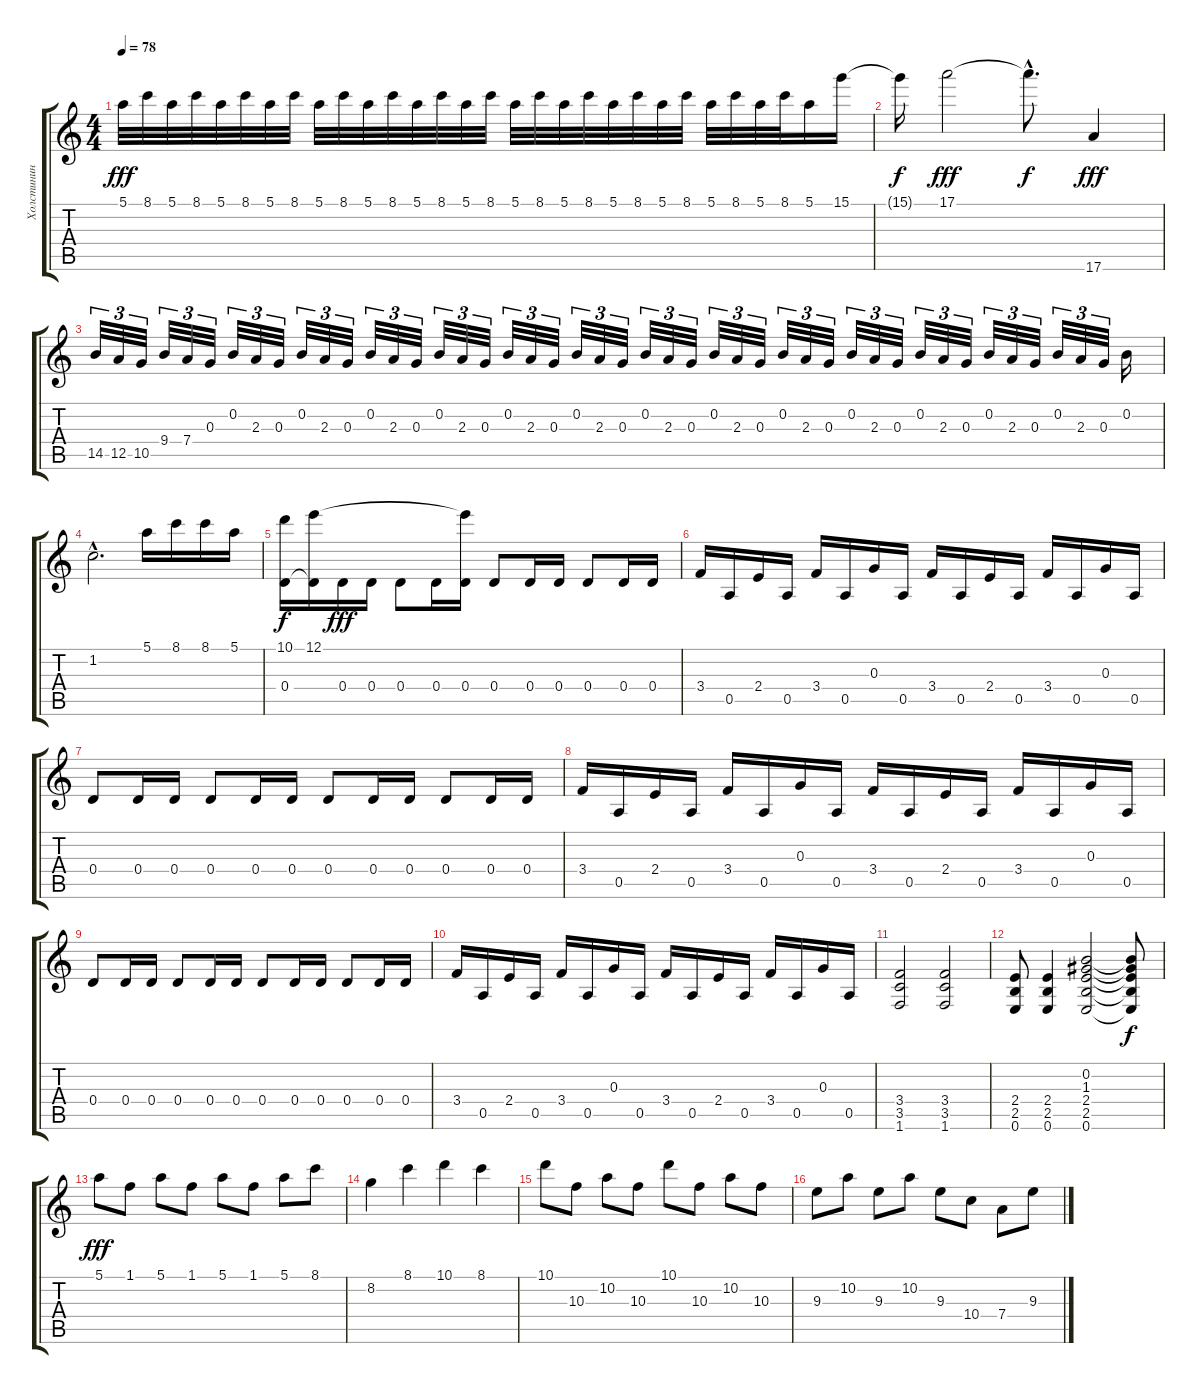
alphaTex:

\track ("Холстинин" "Холстинин") {instrument distortionguitar}
\staff {score tabs}
\tuning (E4 B3 G3 D3 A2 E2) {hide}
\ts (4 4)
\tempo 78
\clef g2
\ks c
5.1.32{dy fff} 8.1.32 5.1.32 8.1.32 5.1.32 8.1.32 5.1.32 8.1.32 5.1.32 8.1.32 5.1.32 8.1.32 5.1.32 8.1.32 5.1.32 8.1.32 5.1.32 8.1.32 5.1.32 8.1.32 5.1.32 8.1.32 5.1.32 8.1.32 5.1.32 8.1.32 5.1.32 8.1.32 5.1.16 15.1.16 |
15.1{t}.16{dy f} 17.1.2{dy fff} 17.1{hac t}.8{d dy f} 17.6.4{dy fff} |
14.5.32{tu (3 2)} 12.5.32{tu (3 2)} 10.5.32{tu (3 2)} 9.4.32{tu (3 2)} 7.4.32{tu (3 2)} 0.3.32{tu (3 2)} 0.2.32{tu (3 2)} 2.3.32{tu (3 2)} 0.3.32{tu (3 2)} 0.2.32{tu (3 2)} 2.3.32{tu (3 2)} 0.3.32{tu (3 2)} 0.2.32{tu (3 2)} 2.3.32{tu (3 2)} 0.3.32{tu (3 2)} 0.2.32{tu (3 2)} 2.3.32{tu (3 2)} 0.3.32{tu (3 2)} 0.2.32{tu (3 2)} 2.3.32{tu (3 2)} 0.3.32{tu (3 2)} 0.2.32{tu (3 2)} 2.3.32{tu (3 2)} 0.3.32{tu (3 2)} 0.2.32{tu (3 2)} 2.3.32{tu (3 2)} 0.3.32{tu (3 2)} 0.2.32{tu (3 2)} 2.3.32{tu (3 2)} 0.3.32{tu (3 2)} 0.2.32{tu (3 2)} 2.3.32{tu (3 2)} 0.3.32{tu (3 2)} 0.2.32{tu (3 2)} 2.3.32{tu (3 2)} 0.3.32{tu (3 2)} 0.2.32{tu (3 2)} 2.3.32{tu (3 2)} 0.3.32{tu (3 2)} 0.2.32{tu (3 2)} 2.3.32{tu (3 2)} 0.3.32{tu (3 2)} 0.2.32{tu (3 2)} 2.3.32{tu (3 2)} 0.3.32{tu (3 2)} 0.2.16 |
1.2{hac}.2{d} 5.1.16 8.1.16 8.1.16 5.1.16 |
(10.1 0.4).16{dy f} (12.1 0.4{t}).16 0.4.16{dy fff} 0.4.16 0.4.8 0.4.16 (12.1{t} 0.4).16 0.4.8 0.4.16 0.4.16 0.4.8 0.4.16 0.4.16 |
3.4.16 0.5.16 2.4.16 0.5.16 3.4.16 0.5.16 0.3.16 0.5.16 3.4.16 0.5.16 2.4.16 0.5.16 3.4.16 0.5.16 0.3.16 0.5.16 |
0.4.8 0.4.16 0.4.16 0.4.8 0.4.16 0.4.16 0.4.8 0.4.16 0.4.16 0.4.8 0.4.16 0.4.16 |
3.4.16 0.5.16 2.4.16 0.5.16 3.4.16 0.5.16 0.3.16 0.5.16 3.4.16 0.5.16 2.4.16 0.5.16 3.4.16 0.5.16 0.3.16 0.5.16 |
0.4.8 0.4.16 0.4.16 0.4.8 0.4.16 0.4.16 0.4.8 0.4.16 0.4.16 0.4.8 0.4.16 0.4.16 |
3.4.16 0.5.16 2.4.16 0.5.16 3.4.16 0.5.16 0.3.16 0.5.16 3.4.16 0.5.16 2.4.16 0.5.16 3.4.16 0.5.16 0.3.16 0.5.16 |
(3.4 3.5 1.6).2 (3.4 3.5 1.6).2 |
(2.4 2.5 0.6).8 (2.4 2.5 0.6).4 (0.2 1.3 2.4 2.5 0.6).2 (0.2{t} 1.3{t} 2.4{t} 2.5{t} 0.6{t}).8{dy f} |
5.1.8{dy fff} 1.1.8 5.1.8 1.1.8 5.1.8 1.1.8 5.1.8 8.1.8 |
8.2.4 8.1.4 10.1.4 8.1.4 |
10.1.8 10.3.8 10.2.8 10.3.8 10.1.8 10.3.8 10.2.8 10.3.8 |
9.3.8 10.2.8 9.3.8 10.2.8 9.3.8 10.4.8 7.4.8 9.3.8
